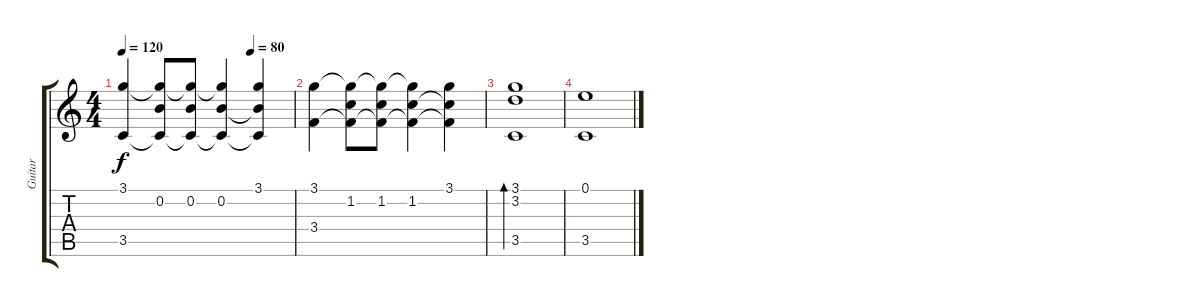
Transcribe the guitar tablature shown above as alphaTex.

\track ("Guitar" "Guitar") {instrument acousticguitarnylon}
\staff {score tabs}
\tuning (E4 B3 G3 D3 A2 E2) {hide}
\ts (4 4)
\tempo 120
\tempo (80 0.75)
\clef g2
\ks c
(3.1 3.5).4{dy f} (3.1{t} 0.2 3.5{t}).8 (3.1{t} 0.2 3.5{t}).8 (3.1{t} 0.2 3.5{t}).4 (3.1 0.2{t} 3.5{t}).4 |
(3.1 3.4).4 (3.1{t} 1.2 3.4{t}).8 (3.1{t} 1.2 3.4{t}).8 (3.1{t} 1.2 3.4{t}).4 (3.1 1.2{t} 3.4{t}).4 |
(3.1 3.2 3.5).1{bd 480} |
(0.1 3.5).1
